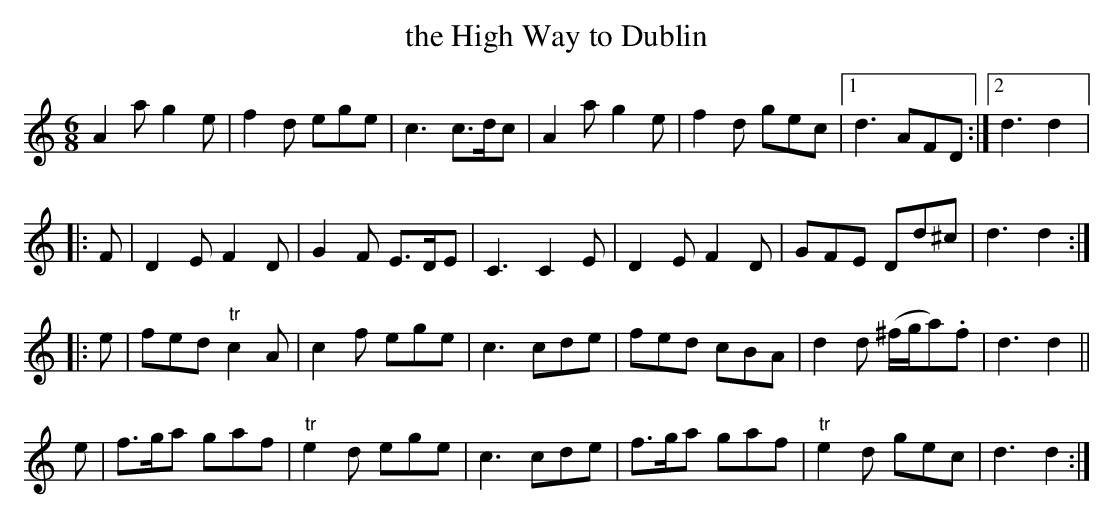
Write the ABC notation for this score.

X:1
T:the High Way to Dublin
M:6/8
K:DDor
A2a g2e| f2d ege| c3 c>dc| \
A2a g2e| f2d gec|1 d3 AFD:|2 d3 d2|:
F|\
D2E F2D| G2F E>DE| C3 C2E|\
D2E F2D| GFE Dd^c| d3 d2:|
|:e|\
fed "tr"c2A| c2f ege| c3cde|\
fed cBA| d2d (^f/g/a).f| d3 d2||
e|\
f>ga gaf| "tr"e2d ege| c3 cde|\
f>ga gaf| "tr"e2d gec| d3 d2:|
